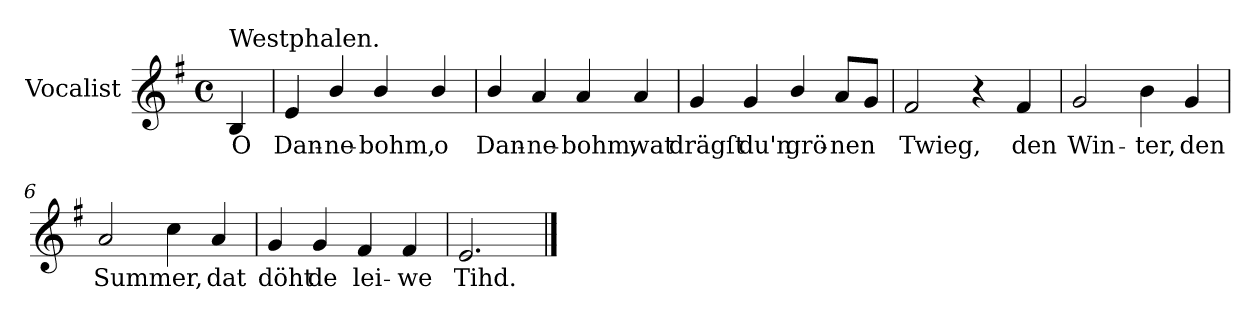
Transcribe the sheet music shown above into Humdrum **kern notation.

**kern	**text
*part1	*part1
*staff1	*staff1
*I"Vocalist	*
*k[f#]	*
*e:	*
*M4/4	*
*met(c)	*
=	=
!LO:TX:a:t=Westphalen.	!
4B	O
=1	=1
4e	Dan-
4b/	-ne-
4b/	-bohm,
4b/	o
=2	=2
4b/	Dan-
4a	-ne-
4a	-bohm,
4a	wat
=3	=3
4g	drägſt
4g	du'n
4b/	grö-
8aL	-nen
8gJ	.
=4	=4
2f#	Twieg,
4r	.
4f#	den
=5	=5
2g	Win-
4b	-ter,
4g	den
=6	=6
2a	Summer,
4cc	.
4a	dat
=7	=7
4g	döht
4g	de
4f#	lei-
4f#	-we
=8	=8
2.e	Tihd.
==	==
*-	*-
